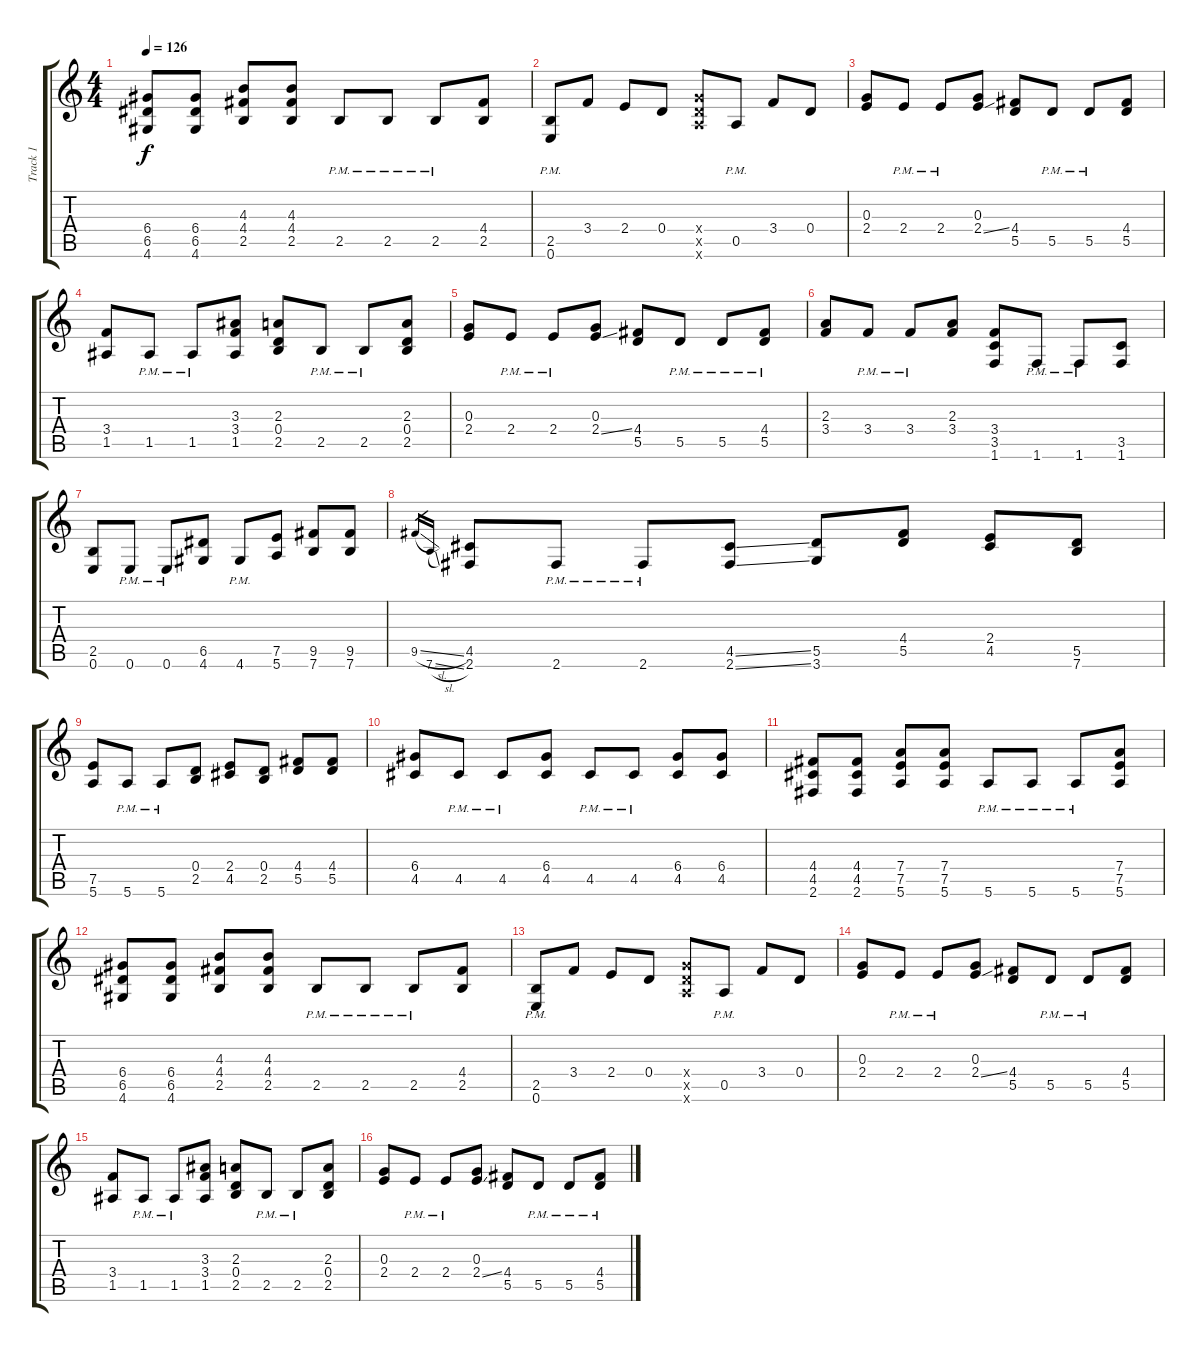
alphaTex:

\track ("Track 1" "Track 1") {instrument distortionguitar}
\staff {score tabs}
\tuning (E4 B3 G3 D3 A2 E2) {hide}
\ts (4 4)
\tempo 126
\clef g2
\ks c
(6.4 6.5 4.6).8{dy f} (6.4 6.5 4.6).8 (4.3 4.4 2.5).8 (4.3 4.4 2.5).8 2.5{pm}.8 2.5{pm}.8 2.5{pm}.8 (4.4 2.5).8 |
(2.5{pm} 0.6{pm}).8 3.4.8 2.4.8 0.4.8 (5.4{x} 5.5{x} 5.6{x}).8 0.5{pm}.8 3.4.8 0.4.8 |
(0.3 2.4).8 2.4{pm}.8 2.4{pm}.8 (0.3 2.4{ss}).8 (4.4 5.5).8 5.5{pm}.8 5.5{pm}.8 (4.4 5.5).8 |
(3.4 1.5).8 1.5{pm}.8 1.5{pm}.8 (3.3 3.4 1.5).8 (2.3 0.4 2.5).8 2.5{pm}.8 2.5{pm}.8 (2.3 0.4 2.5).8 |
(0.3 2.4).8 2.4{pm}.8 2.4{pm}.8 (0.3 2.4{ss}).8 (4.4 5.5).8 5.5{pm}.8 5.5{pm}.8 (4.4 5.5{pm}).8 |
(2.3 3.4).8 3.4{pm}.8 3.4{pm}.8 (2.3 3.4).8 (3.4 3.5 1.6).8 1.6{pm}.8 1.6{pm}.8 (3.5 1.6).8 |
(2.5 0.6).8 0.6{pm}.8 0.6{pm}.8 (6.5 4.6).8 4.6{pm}.8 (7.5 5.6).8 (9.5 7.6).8 (9.5 7.6).8 |
9.5{sl}.16{gr} 7.6{sl}.16{gr} (4.5 2.6).8 2.6{pm}.8 2.6{pm}.8 (4.5{ss} 2.6{ss}).8 (5.5 3.6).8 (4.4 5.5).8 (2.4 4.5).8 (5.5 7.6).8 |
(7.5 5.6).8 5.6{pm}.8 5.6{pm}.8 (0.4 2.5).8 (2.4 4.5).8 (0.4 2.5).8 (4.4 5.5).8 (4.4 5.5).8 |
(6.4 4.5).8 4.5{pm}.8 4.5{pm}.8 (6.4 4.5).8 4.5{pm}.8 4.5{pm}.8 (6.4 4.5).8 (6.4 4.5).8 |
(4.4 4.5 2.6).8 (4.4 4.5 2.6).8 (7.4 7.5 5.6).8 (7.4 7.5 5.6).8 5.6{pm}.8 5.6{pm}.8 5.6{pm}.8 (7.4 7.5 5.6).8 |
(6.4 6.5 4.6).8 (6.4 6.5 4.6).8 (4.3 4.4 2.5).8 (4.3 4.4 2.5).8 2.5{pm}.8 2.5{pm}.8 2.5{pm}.8 (4.4 2.5).8 |
(2.5{pm} 0.6{pm}).8 3.4.8 2.4.8 0.4.8 (5.4{x} 5.5{x} 5.6{x}).8 0.5{pm}.8 3.4.8 0.4.8 |
(0.3 2.4).8 2.4{pm}.8 2.4{pm}.8 (0.3 2.4{ss}).8 (4.4 5.5).8 5.5{pm}.8 5.5{pm}.8 (4.4 5.5).8 |
(3.4 1.5).8 1.5{pm}.8 1.5{pm}.8 (3.3 3.4 1.5).8 (2.3 0.4 2.5).8 2.5{pm}.8 2.5{pm}.8 (2.3 0.4 2.5).8 |
(0.3 2.4).8 2.4{pm}.8 2.4{pm}.8 (0.3 2.4{ss}).8 (4.4 5.5).8 5.5{pm}.8 5.5{pm}.8 (4.4 5.5{pm}).8
